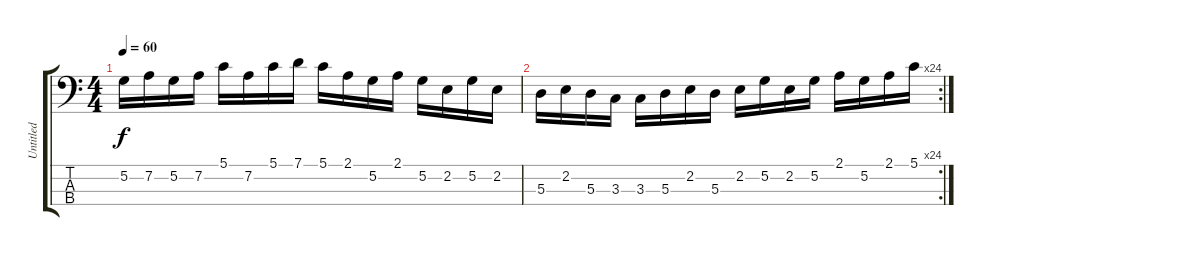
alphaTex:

\track ("Untitled" "Untitled") {instrument electricbassfinger}
\staff {score tabs}
\tuning (G2 D2 A1 E1) {hide}
\ts (4 4)
\tempo 60
\clef f4
\ks c
5.2.16{dy f} 7.2.16 5.2.16 7.2.16 5.1.16 7.2.16 5.1.16 7.1.16 5.1.16 2.1.16 5.2.16 2.1.16 5.2.16 2.2.16 5.2.16 2.2.16 |
\rc 24
5.3.16 2.2.16 5.3.16 3.3.16 3.3.16 5.3.16 2.2.16 5.3.16 2.2.16 5.2.16 2.2.16 5.2.16 2.1.16 5.2.16 2.1.16 5.1.16
